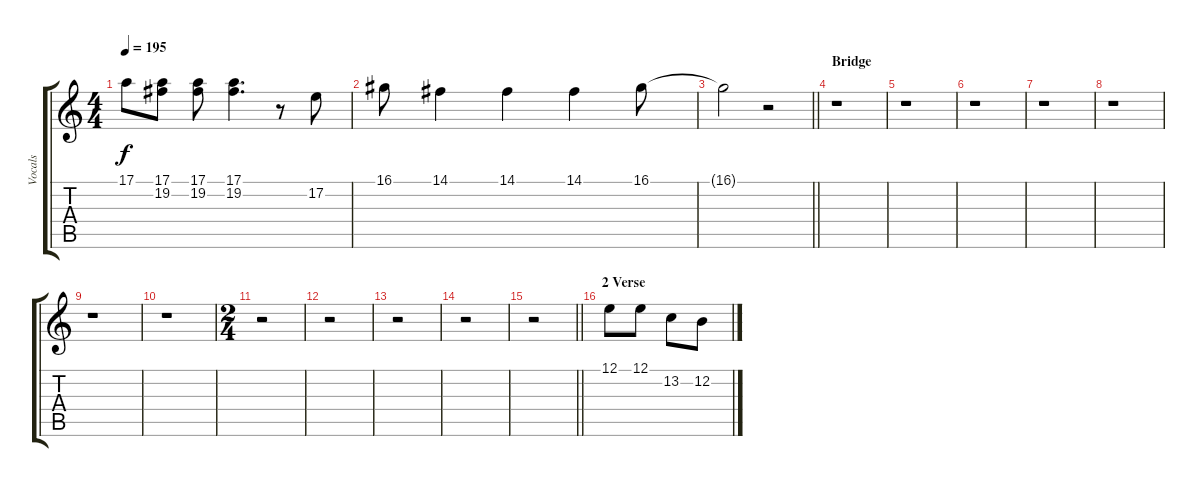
\track ("Vocals" "Vocals") {instrument lead1square}
\staff {score tabs}
\tuning (E4 B3 G3 D3 A2 E2) {hide}
\ts (4 4)
\tempo 195
\clef g2
\ks c
17.1.8{dy f} (17.1 19.2).8 (17.1 19.2).8 (17.1 19.2).4{d} r.8 17.2.8 |
16.1.8 14.1.4 14.1.4 14.1.4 16.1.8 |
\barLineRight lightlight
16.1{t}.2 r.2 |
\section ("" "Bridge")
r.1 |
r.1 |
r.1 |
r.1 |
r.1 |
r.1 |
r.1 |
\ts (2 4)
r.2 |
r.2 |
r.2 |
r.2 |
\barLineRight lightlight
r.2 |
\section ("" "2 Verse")
12.1.8 12.1.8 13.2.8 12.2.8
